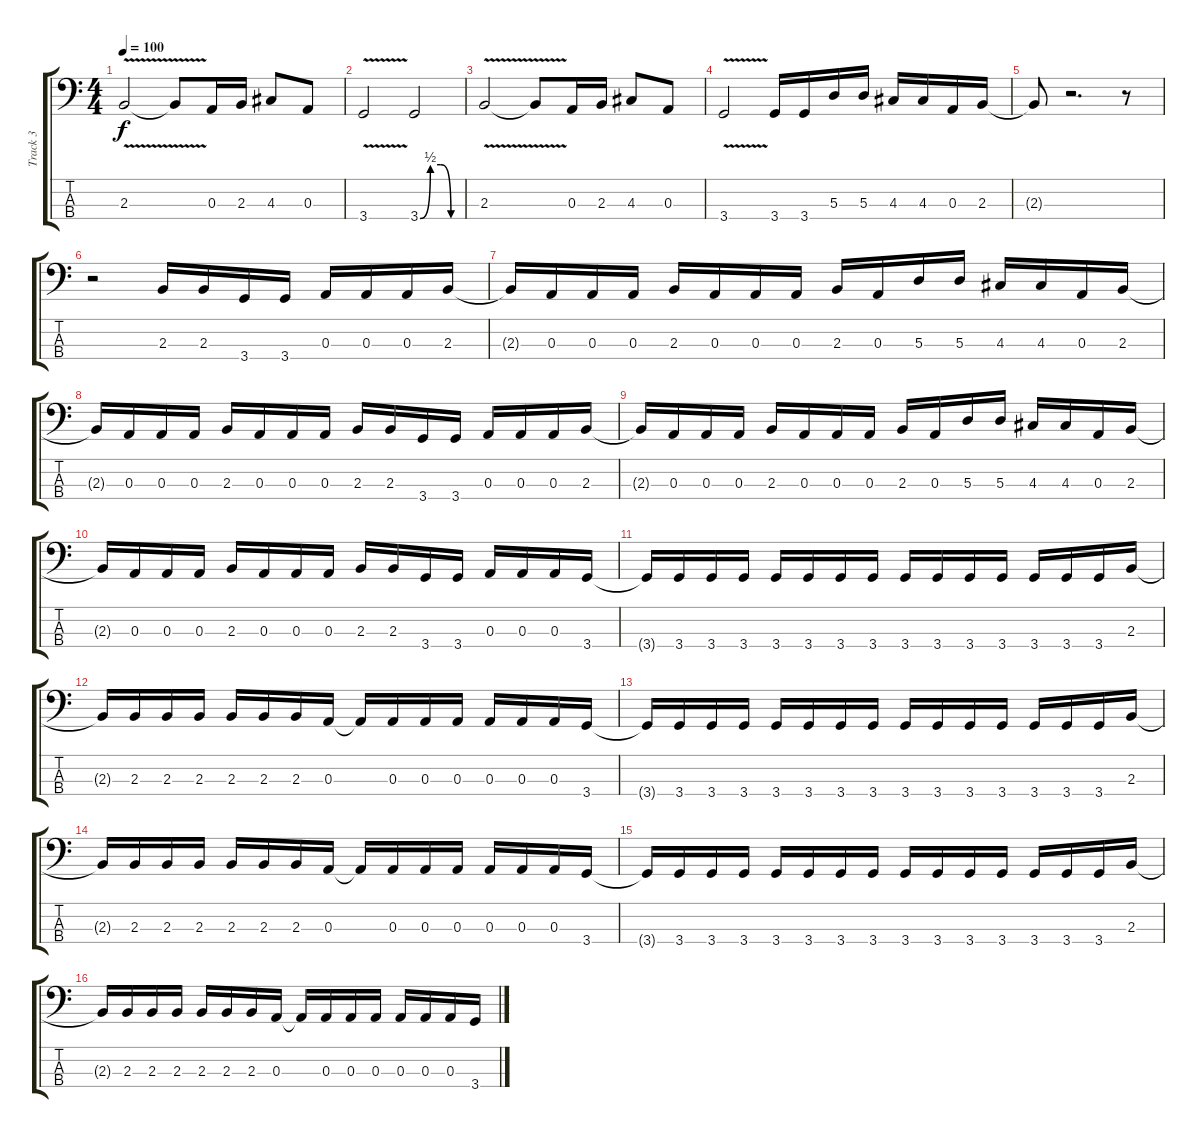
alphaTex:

\track ("Track 3" "Track 3") {instrument electricbasspick}
\staff {score tabs}
\tuning (G2 D2 A1 E1) {hide}
\ts (4 4)
\tempo 100
\clef f4
\ks c
2.3{v}.2{dy f instrument electricbasspick} 2.3{t}.8 0.3.16 2.3.16 4.3.8 0.3.8 |
3.4{v}.2 3.4{be (custom 0 0 15 2 30 2 45 0 60 0)}.2 |
2.3{v}.2 2.3{t}.8 0.3.16 2.3.16 4.3.8 0.3.8 |
3.4{v}.2 3.4.16 3.4.16 5.3.16 5.3.16 4.3.16 4.3.16 0.3.16 2.3.16 |
2.3{t}.8 r.2{d} r.8 |
r.2 2.3.16 2.3.16 3.4.16 3.4.16 0.3.16 0.3.16 0.3.16 2.3.16 |
2.3{t}.16 0.3.16 0.3.16 0.3.16 2.3.16 0.3.16 0.3.16 0.3.16 2.3.16 0.3.16 5.3.16 5.3.16 4.3.16 4.3.16 0.3.16 2.3.16 |
2.3{t}.16 0.3.16 0.3.16 0.3.16 2.3.16 0.3.16 0.3.16 0.3.16 2.3.16 2.3.16 3.4.16 3.4.16 0.3.16 0.3.16 0.3.16 2.3.16 |
2.3{t}.16 0.3.16 0.3.16 0.3.16 2.3.16 0.3.16 0.3.16 0.3.16 2.3.16 0.3.16 5.3.16 5.3.16 4.3.16 4.3.16 0.3.16 2.3.16 |
2.3{t}.16 0.3.16 0.3.16 0.3.16 2.3.16 0.3.16 0.3.16 0.3.16 2.3.16 2.3.16 3.4.16 3.4.16 0.3.16 0.3.16 0.3.16 3.4.16 |
3.4{t}.16 3.4.16 3.4.16 3.4.16 3.4.16 3.4.16 3.4.16 3.4.16 3.4.16 3.4.16 3.4.16 3.4.16 3.4.16 3.4.16 3.4.16 2.3.16 |
2.3{t}.16 2.3.16 2.3.16 2.3.16 2.3.16 2.3.16 2.3.16 0.3.16 0.3{t}.16 0.3.16 0.3.16 0.3.16 0.3.16 0.3.16 0.3.16 3.4.16 |
3.4{t}.16 3.4.16 3.4.16 3.4.16 3.4.16 3.4.16 3.4.16 3.4.16 3.4.16 3.4.16 3.4.16 3.4.16 3.4.16 3.4.16 3.4.16 2.3.16 |
2.3{t}.16 2.3.16 2.3.16 2.3.16 2.3.16 2.3.16 2.3.16 0.3.16 0.3{t}.16 0.3.16 0.3.16 0.3.16 0.3.16 0.3.16 0.3.16 3.4.16 |
3.4{t}.16 3.4.16 3.4.16 3.4.16 3.4.16 3.4.16 3.4.16 3.4.16 3.4.16 3.4.16 3.4.16 3.4.16 3.4.16 3.4.16 3.4.16 2.3.16 |
2.3{t}.16 2.3.16 2.3.16 2.3.16 2.3.16 2.3.16 2.3.16 0.3.16 0.3{t}.16 0.3.16 0.3.16 0.3.16 0.3.16 0.3.16 0.3.16 3.4.16
